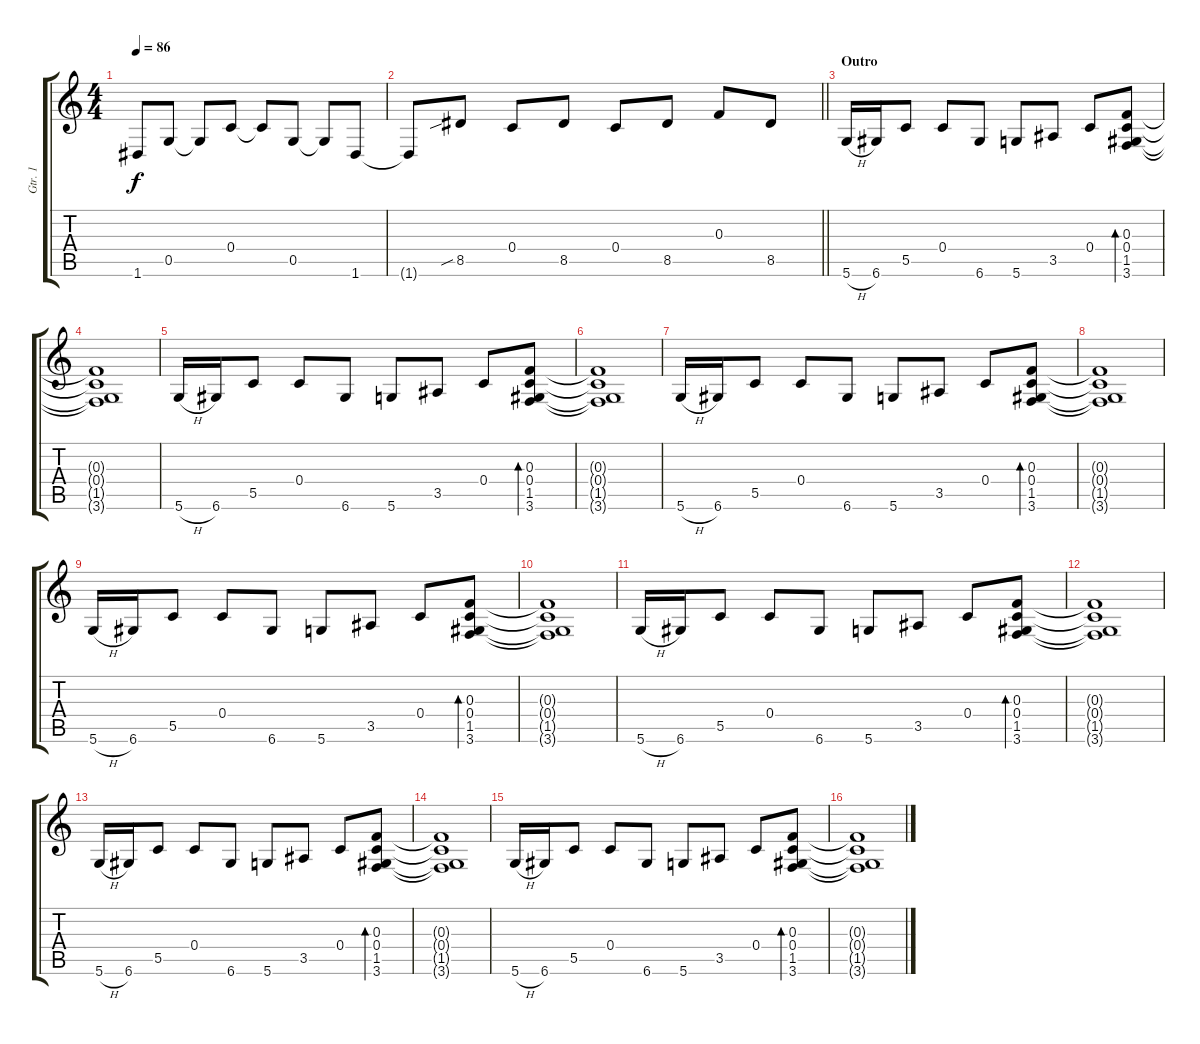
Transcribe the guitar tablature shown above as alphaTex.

\track ("Gtr. 1" "Gtr. 1") {instrument overdrivenguitar}
\staff {score tabs}
\tuning (D4 A3 F3 C3 G2 D2) {hide}
\ts (4 4)
\tempo 86
\clef g2
\ks c
1.6.8{dy f} 0.5.8 0.5{t}.8 0.4.8 0.4{t}.8 0.5.8 0.5{t}.8 1.6.8 |
\barLineRight lightlight
1.6{t}.8 8.5{sib}.8 0.4.8 8.5.8 0.4.8 8.5.8 0.3.8 8.5.8 |
\section ("" "Outro")
5.6{h}.16 6.6.16 5.5.8 0.4.8 6.6.8 5.6.8 3.5.8 0.4.8 (0.3 0.4 1.5 3.6).8{bd 120} |
(0.3{t} 0.4{t} 1.5{t} 3.6{t}).1 |
5.6{h}.16 6.6.16 5.5.8 0.4.8 6.6.8 5.6.8 3.5.8 0.4.8 (0.3 0.4 1.5 3.6).8{bd 120} |
(0.3{t} 0.4{t} 1.5{t} 3.6{t}).1 |
5.6{h}.16 6.6.16 5.5.8 0.4.8 6.6.8 5.6.8 3.5.8 0.4.8 (0.3 0.4 1.5 3.6).8{bd 120} |
(0.3{t} 0.4{t} 1.5{t} 3.6{t}).1 |
5.6{h}.16 6.6.16 5.5.8 0.4.8 6.6.8 5.6.8 3.5.8 0.4.8 (0.3 0.4 1.5 3.6).8{bd 120} |
(0.3{t} 0.4{t} 1.5{t} 3.6{t}).1 |
5.6{h}.16 6.6.16 5.5.8 0.4.8 6.6.8 5.6.8 3.5.8 0.4.8 (0.3 0.4 1.5 3.6).8{bd 120} |
(0.3{t} 0.4{t} 1.5{t} 3.6{t}).1 |
5.6{h}.16 6.6.16 5.5.8 0.4.8 6.6.8 5.6.8 3.5.8 0.4.8 (0.3 0.4 1.5 3.6).8{bd 120} |
(0.3{t} 0.4{t} 1.5{t} 3.6{t}).1 |
5.6{h}.16 6.6.16 5.5.8 0.4.8 6.6.8 5.6.8 3.5.8 0.4.8 (0.3 0.4 1.5 3.6).8{bd 120} |
(0.3{t} 0.4{t} 1.5{t} 3.6{t}).1
